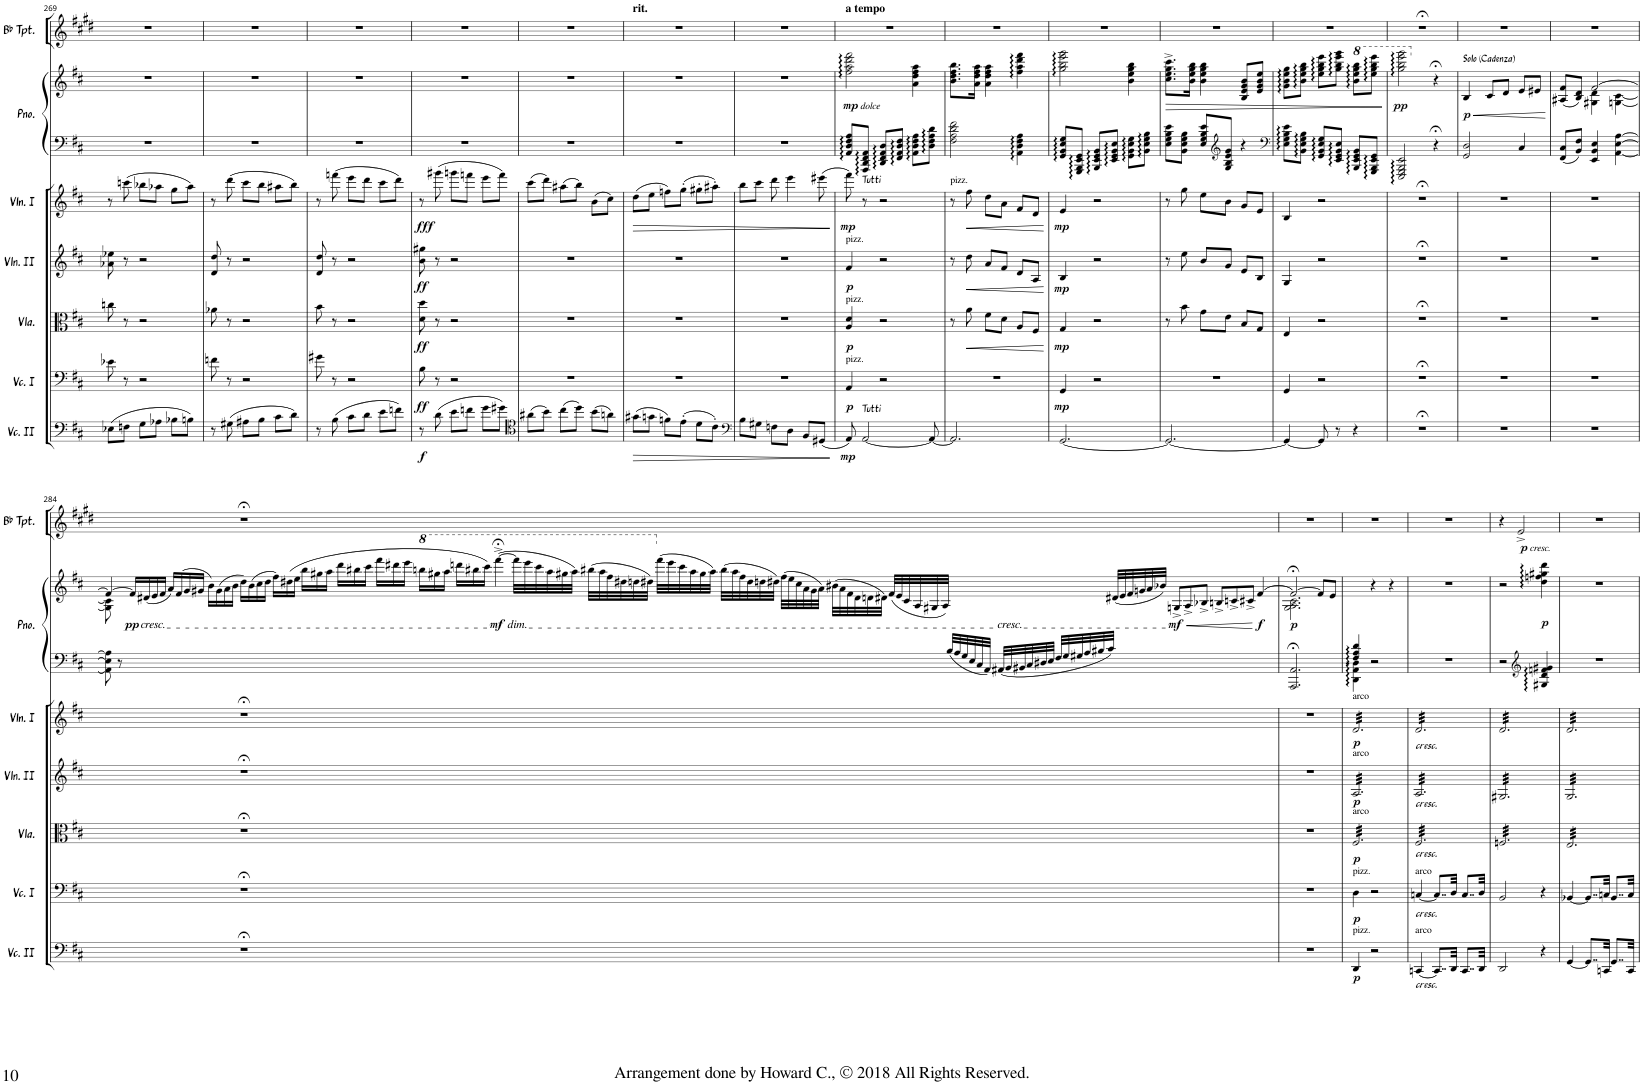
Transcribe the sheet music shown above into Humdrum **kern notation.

**kern	**dynam	**kern	**dynam	**kern	**dynam	**kern	**dynam	**kern	**dynam	**kern	**kern	**dynam	**kern	**dynam
*part7	*part7	*part6	*part6	*part5	*part5	*part4	*part4	*part3	*part3	*part2	*part2	*part2	*part1	*part1
*staff8	*staff8	*staff7	*staff7	*staff6	*staff6	*staff5	*staff5	*staff4	*staff4	*staff3	*staff2	*staff2/3	*staff1	*staff1
*I"Violoncello II	*	*I"Violoncello I	*	*I"Viola	*	*I"Violin II	*	*I"Violin I	*	*I"Piano	*	*	*I"Bb Trumpet	*
*I'Vc. II	*	*I'Vc. I	*	*I'Vla.	*	*I'Vln. II	*	*I'Vln. I	*	*I'Pno.	*	*	*I'Bb Tpt.	*
!!LO:PB:g=z
*clefF4	*	*clefF4	*	*clefC3	*	*clefG2	*	*clefG2	*	*clefF4	*clefG2	*	*clefG2	*
*	*	*	*	*	*	*	*	*	*	*	*	*	*Trd1c2	*
*k[f#c#]	*	*k[f#c#]	*	*k[f#c#]	*	*k[f#c#]	*	*k[f#c#]	*	*k[f#c#]	*k[f#c#]	*	*k[f#c#g#d#]	*
*M3/4	*	*M3/4	*	*M3/4	*	*M3/4	*	*M3/4	*	*M3/4	*M3/4	*	*M3/4	*
=269	=269	=269	=269	=269	=269	=269	=269	=269	=269	=269	=269	=269	=269	=269
(8E-X\L	.	8e-X\	.	8ccn\	.	8a-X\ 8ee-X\	.	8r	.	2.r	2.r	.	2.r	.
8Fn\J	.	8r	.	8r	.	8r	.	(8cccn\	.	.	.	.	.	.
8G\L	.	2r	.	2r	.	2r	.	8bb-X\L	.	.	.	.	.	.
8A-X\J	.	.	.	.	.	.	.	8aa-X\J	.	.	.	.	.	.
8B-X\L	.	.	.	.	.	.	.	8gg\L	.	.	.	.	.	.
8Bn\J)	.	.	.	.	.	.	.	8aa-\J)	.	.	.	.	.	.
=270	=270	=270	=270	=270	=270	=270	=270	=270	=270	=270	=270	=270	=270	=270
8r	.	8fn\	.	8a-X\	.	8d/ 8dd/	.	8r	.	2.r	2.r	.	2.r	.
(8G#X\	.	8r	.	8r	.	8r	.	(8ddd\	.	.	.	.	.	.
8A#X\L	.	2r	.	2r	.	2r	.	8ccc#\L	.	.	.	.	.	.
8B\J	.	.	.	.	.	.	.	8bb\J	.	.	.	.	.	.
8c#\L	.	.	.	.	.	.	.	8aa#X\L	.	.	.	.	.	.
8d\J)	.	.	.	.	.	.	.	8bb\J)	.	.	.	.	.	.
=271	=271	=271	=271	=271	=271	=271	=271	=271	=271	=271	=271	=271	=271	=271
8r	.	8g#X\	.	8b\	.	8d/ 8dd/	.	8r	.	2.r	2.r	.	2.r	.
(8B\	.	8r	.	8r	.	8r	.	(8fffn\	.	.	.	.	.	.
8c#\L	.	2r	.	2r	.	2r	.	8eee\L	.	.	.	.	.	.
8d\J	.	.	.	.	.	.	.	8ddd\J	.	.	.	.	.	.
8e\L	.	.	.	.	.	.	.	8ccc#\L	.	.	.	.	.	.
8fn\J)	.	.	.	.	.	.	.	8ddd\J)	.	.	.	.	.	.
=272	=272	=272	=272	=272	=272	=272	=272	=272	=272	=272	=272	=272	=272	=272
!	!LO:DY:b	!	!LO:DY:b	!	!LO:DY:b	!	!LO:DY:b	!	!LO:DY:b	!	!	!	!	!
8r	f	8B\	ff	8d\ 8dd\	ff	8b\ 8gg#X\	ff	8r	fff	2.r	2.r	.	2.r	.
(8d\	.	8r	.	8r	.	8r	.	(8ggg#X\	.	.	.	.	.	.
8e\L	.	2r	.	2r	.	2r	.	8gggn\L	.	.	.	.	.	.
8fn\J	.	.	.	.	.	.	.	8fffn\J	.	.	.	.	.	.
8g\L	.	.	.	.	.	.	.	8eee\L	.	.	.	.	.	.
8g#X\J)	.	.	.	.	.	.	.	8fff\J)	.	.	.	.	.	.
=273	=273	=273	=273	=273	=273	=273	=273	=273	=273	=273	=273	=273	=273	=273
*clefC4	*	*	*	*	*	*	*	*	*	*	*	*	*	*
(8a#X\L	.	2.r	.	2.r	.	2.r	.	(8ccc#\L	.	2.r	2.r	.	2.r	.
8b\J)	.	.	.	.	.	.	.	8ddd\J)	.	.	.	.	.	.
(8cc#\L	.	.	.	.	.	.	.	(8aa#X\L	.	.	.	.	.	.
8dd\J)	.	.	.	.	.	.	.	8bb\J)	.	.	.	.	.	.
(8b\L	.	.	.	.	.	.	.	(8b\L	.	.	.	.	.	.
8an\J)	.	.	.	.	.	.	.	8cc#\J)	.	.	.	.	.	.
=274	=274	=274	=274	=274	=274	=274	=274	=274	=274	=274	=274	=274	=274	=274
!	!	!	!	!	!	!	!	!	!	!	!	!	!LO:TX:a:B:t=rit.	!
!	!LO:HP:b	!	!	!	!	!	!	!	!LO:HP:b	!	!	!	!	!
(8g#X\L	>	2.r	.	2.r	.	2.r	.	(8dd\L	>	2.r	2.r	.	2.r	.
8gn\J	.	.	.	.	.	.	.	8ee\J	.	.	.	.	.	.
8fn\L)	.	.	.	.	.	.	.	8ffn\L)	.	.	.	.	.	.
(8e'\J	.	.	.	.	.	.	.	(8gg'\J	.	.	.	.	.	.
8d\L	.	.	.	.	.	.	.	8gg#X'\L	.	.	.	.	.	.
8c#'\J)	.	.	.	.	.	.	.	8aa#X'\J)	.	.	.	.	.	.
=275	=275	=275	=275	=275	=275	=275	=275	=275	=275	=275	=275	=275	=275	=275
*clefF4	*	*	*	*	*	*	*	*	*	*	*	*	*	*
8B\L	.	2.r	.	2.r	.	2.r	.	8bb\L	.	2.r	2.r	.	2.r	.
8G#X\J	.	.	.	.	.	.	.	8ccc#\J	.	.	.	.	.	.
8Fn\L	.	.	.	.	.	.	.	8ddd\	.	.	.	.	.	.
8D\J	.	.	.	.	.	.	.	4eee\	.	.	.	.	.	.
8BB/L	.	.	.	.	.	.	.	.	.	.	.	.	.	.
(8GG#X/J	.	.	.	.	.	.	.	(8eee#X\	.	.	.	.	.	.
.	]	.	.	.	.	.	.	.	]	.	.	.	.	.
=276	=276	=276	=276	=276	=276	=276	=276	=276	=276	=276	=276	=276	=276	=276
!	!	!	!	!	!	!	!	!	!	!	!	!	!LO:TX:a:B:t=a tempo	!
!	!	!	!	!	!	!LO:TX:a:t=pizz.	!	!	!	!	!	!	!	!
!	!	!	!	!LO:TX:a:t=pizz.	!	!	!	!	!	!	!	!	!	!
!	!	!LO:TX:a:t=pizz.	!	!	!	!	!	!	!	!	!	!	!	!
!	!LO:DY:b	!	!LO:DY:b	!	!LO:DY:b	!	!LO:DY:b	!	!LO:DY:b	!	!	!LO:DY:b	!	!
!	!	!	!	!	!	!	!	!	!	!	!	!LO:DY:n=1:b	!	!
8AA/)	mp	4AA/	p	4A/ 4d/	p	4f#/	p	8fff#\)	mp	8AA/ 8D/ 8F#/ 8A/L	2ff#\ 2aa\ 2ddd\ 2fff#\	mp other-dynamics	2.r	.
!	!	!	!	!	!	!	!	!LO:TX:a:t=Tutti	!	!	!	!	!	!
!LO:TX:a:t=Tutti	!	!	!	!	!	!	!	!	!	!	!	!	!	!
[2AA/	.	.	.	.	.	.	.	8r	.	8AAA/ 8DD/ 8FF#/ 8AA/J	.	.	.	.
.	.	2r	.	2r	.	2r	.	2r	.	8DD/ 8FF#/ 8AA/ 8D/L	.	.	.	.
.	.	.	.	.	.	.	.	.	.	8FF#/ 8AA/ 8D/ 8F#/J	.	.	.	.
.	.	.	.	.	.	.	.	.	.	8AA\ 8D\ 8F#\ 8A\L	4a\ 4dd\ 4ff#\ 4aa\	.	.	.
8AA/_	.	.	.	.	.	.	.	.	.	8D\ 8F#\ 8A\ 8d\J	.	.	.	.
=277	=277	=277	=277	=277	=277	=277	=277	=277	=277	=277	=277	=277	=277	=277
!	!	!	!	!	!	!	!	!LO:TX:a:t=pizz.	!	!	!	!	!	!
2.AA/]	.	2.r	.	8r	.	8r	.	8r	.	2F#\ 2A\ 2d\ 2f#\	8.b\ 8.dd\ 8.ff#\ 8.bb\L	.	2.r	.
!	!	!	!	!	!LO:HP:b	!	!LO:HP:b	!	!LO:HP:b	!	!	!	!	!
.	.	.	.	8a\	<	8dd\	<	8ff#\	<	.	.	.	.	.
.	.	.	.	.	.	.	.	.	.	.	16a\ 16dd\ 16ff#\ 16aa\Jk	.	.	.
.	.	.	.	8f#\L	.	8a/L	.	8dd\L	.	.	4a\ 4dd\ 4ff#\ 4aa\	.	.	.
.	.	.	.	8d\J	.	8f#/J	.	8a\J	.	.	.	.	.	.
.	.	.	.	8A/L	.	8d/L	.	8f#/L	.	4AA\ 4D\ 4F#\ 4A\	4ff#\ 4aa\ 4ddd\ 4fff#\	.	.	.
.	.	.	.	8F#/J	.	8A/J	.	8d/J	.	.	.	.	.	.
.	.	.	.	.	[	.	[	.	[	.	.	.	.	.
=278	=278	=278	=278	=278	=278	=278	=278	=278	=278	=278	=278	=278	=278	=278
!	!	!	!LO:DY:b	!	!LO:DY:b	!	!LO:DY:b	!	!LO:DY:b	!	!	!	!	!
[2.GG/	.	4GG/	mp	4G/	mp	4B/	mp	4e/	mp	8GG/ 8BB/ 8E/ 8G/L	2gg\ 2bb\ 2eee\ 2ggg\	.	2.r	.
.	.	.	.	.	.	.	.	.	.	8GGG/ 8BBB/ 8EE/ 8GG/J	.	.	.	.
.	.	2r	.	2r	.	2r	.	2r	.	8BBB/ 8EE/ 8GG/ 8BB/L	.	.	.	.
.	.	.	.	.	.	.	.	.	.	8EE/ 8GG/ 8BB/ 8E/J	.	.	.	.
.	.	.	.	.	.	.	.	.	.	8GG\ 8BB\ 8E\ 8G\L	4b\ 4ee\ 4gg\ 4bb\	.	.	.
.	.	.	.	.	.	.	.	.	.	8BB\ 8E\ 8G\ 8B\J	.	.	.	.
=279	=279	=279	=279	=279	=279	=279	=279	=279	=279	=279	=279	=279	=279	=279
!	!	!	!	!	!	!	!	!	!	!	!	!LO:HP:b	!	!
2.GG/_	.	2.r	.	8r	.	8r	.	8r	.	8E\ 8G\ 8B\ 8e\L	8.cc#\^ 8.ee\^ 8.gg\^ 8.ccc#\^L	>	2.r	.
.	.	.	.	8b\	.	8ee\	.	8gg\	.	8BB\ 8E\ 8G\ 8B\J	.	.	.	.
.	.	.	.	.	.	.	.	.	.	.	16b\ 16ee\ 16gg\ 16bb\Jk	.	.	.
.	.	.	.	8g\L	.	8b/L	.	8ee\L	.	8E/ 8G/ 8B/ 8e/L	4b\ 4ee\ 4gg\ 4bb\	.	.	.
*	*	*	*	*	*	*	*	*	*	*clefG2	*	*	*	*
.	.	.	.	8e\J	.	8g/J	.	8b\J	.	8G/ 8B/ 8e/ 8g/J	.	.	.	.
.	.	.	.	8B/L	.	8e/L	.	8g/L	.	4r	8B/ 8e/ 8g/ 8b/L	.	.	.
.	.	.	.	8G/J	.	8B/J	.	8e/J	.	.	8e/ 8g/ 8b/ 8ee/J	.	.	.
=280	=280	=280	=280	=280	=280	=280	=280	=280	=280	=280	=280	=280	=280	=280
*	*	*	*	*	*	*	*	*	*	*clefF4	*	*	*	*
4GG/_	.	4GG/	.	4E/	.	4G/	.	4B/	.	8E\ 8G\ 8B\ 8e\L	8g\ 8b\ 8ee\ 8gg\L	.	2.r	.
.	.	.	.	.	.	.	.	.	.	8BB\ 8E\ 8G\ 8B\J	8b\ 8ee\ 8gg\ 8bb\J	.	.	.
8GG/]	.	2r	.	2r	.	2r	.	2r	.	8GG/ 8BB/ 8E/ 8G/L	8ee\ 8gg\ 8bb\ 8eee\L	.	.	.
8r	.	.	.	.	.	.	.	.	.	8EE/ 8GG/ 8BB/ 8E/J	8gg\ 8bb\ 8eee\ 8ggg\J	.	.	.
*	*	*	*	*	*	*	*	*	*	*	*8va	*	*	*
4r	.	.	.	.	.	.	.	.	.	8BBB/ 8EE/ 8GG/ 8BB/L	8bb\ 8eee\ 8ggg\ 8bbb\L	.	.	.
.	.	.	.	.	.	.	.	.	.	8GGG/ 8BBB/ 8EE/ 8GG/J	8eee\ 8ggg\ 8bbb\ 8eeee\J	.	.	.
.	.	.	.	.	.	.	.	.	.	.	.	]	.	.
=281	=281	=281	=281	=281	=281	=281	=281	=281	=281	=281	=281	=281	=281	=281
!	!	!	!	!	!	!	!	!	!	!	!	!LO:DY:b	!	!
2.r;<	.	2.r;<	.	2.r;<	.	2.r;<	.	2.r;<	.	2EEE/ 2GGG/ 2BBB/ 2EE/	2ggg\ 2bbb\ 2eeee\ 2gggg\	pp	2.r;<	.
*	*	*	*	*	*	*	*	*	*	*	*X8va	*	*	*
.	.	.	.	.	.	.	.	.	.	4r;<	4r;<	.	.	.
=282	=282	=282	=282	=282	=282	=282	=282	=282	=282	=282	=282	=282	=282	=282
!	!	!	!	!	!	!	!	!	!	!	!LO:TX:a:t=Solo (Cadenza)	!	!	!
!	!	!	!	!	!	!	!	!	!	!	!	!LO:HP:b	!	!
!	!	!	!	!	!	!	!	!	!	!	!	!LO:DY:n=1:b	!	!
2.r	.	2.r	.	2.r	.	2.r	.	2.r	.	2GG/ 2D/	4B/	< p	2.r	.
.	.	.	.	.	.	.	.	.	.	.	8c#/L	.	.	.
.	.	.	.	.	.	.	.	.	.	.	8d/J	.	.	.
.	.	.	.	.	.	.	.	.	.	4C#/	8e/L	.	.	.
.	.	.	.	.	.	.	.	.	.	.	8e#X/J	.	.	.
.	.	.	.	.	.	.	.	.	.	.	.	[	.	.
=283	=283	=283	=283	=283	=283	=283	=283	=283	=283	=283	=283	=283	=283	=283
*	*	*	*	*	*	*	*	*	*	*	*^	*	*	*
2.r	.	2.r	.	2.r	.	2.r	.	2.r	.	8FF#/ 8C#/L	(8A#X/ 8f#/L	4ryy	.	2.r	.
.	.	.	.	.	.	.	.	.	.	8BB/ 8F#/J	8B/ 8d/J)	.	.	.	.
.	.	.	.	.	.	.	.	.	.	4EE/ 4BB/ 4E/	[2f#/	4G#X\ 4d\	.	.	.
.	.	.	.	.	.	.	.	.	.	[4AA\ [4E\ [4A\	.	[4Gn\ [4c#\	.	.	.
!!LO:LB:g=z
=284	=284	=284	=284	=284	=284	=284	=284	=284	=284	=284	=284	=284	=284	=284	=284
2.ryy	.	2.ryy	.	2.ryy	.	2.ryy	.	2.ryy	.	8AA\] 8E\] 8A\]	4f#/_	8G\] 8c#\]	.	2.ryy	.
.	.	.	.	.	.	.	.	.	.	8r	.	1ryy	.	.	.
!	!	!	!	!	!	!	!	!	!	!	!LO:TX:b:i:t=cresc.	!	!	!	!
!	!	!	!	!	!	!	!	!	!	!	!	!	!LO:DY:b	!	!
.	.	.	.	.	.	.	.	.	.	8ryy	16f#/LL]	.	pp	.	.
.	.	.	.	.	.	.	.	.	.	.	(16d#X/	.	.	.	.
.	.	.	.	.	.	.	.	.	.	4ryy	16e/	.	.	.	.
.	.	.	.	.	.	.	.	.	.	.	16f#/JJ	.	.	.	.
.	.	.	.	.	.	.	.	.	.	.	16a/LL)	.	.	.	.
.	.	.	.	.	.	.	.	.	.	.	(16f#/	.	.	.	.
.	.	.	.	.	.	.	.	.	.	8ryy	16g/	.	.	.	.
.	.	.	.	.	.	.	.	.	.	.	16g#X/JJ	.	.	.	.
4ryy	.	4ryy	.	4ryy	.	4ryy	.	4ryy	.	4.ryy	16b\LL)	.	.	4ryy	.
.	.	.	.	.	.	.	.	.	.	.	(>16g#\	.	.	.	.
.	.	.	.	.	.	.	.	.	.	.	16a\	.	.	.	.
.	.	.	.	.	.	.	.	.	.	.	16b\JJ	.	.	.	.
1r;<	.	1r;<	.	1r;<	.	1r;<	.	1r;<	.	.	16dd\LL)	.	.	1r;<	.
.	.	.	.	.	.	.	.	.	.	.	(>16b\	.	.	.	.
.	.	.	.	.	.	.	.	.	.	0ryy	16cc#\	1ryy	.	.	.
.	.	.	.	.	.	.	.	.	.	.	16dd\JJ	.	.	.	.
*	*	*	*	*	*	*	*	*	*	*	*Xbrackettup	*	*	*	*
.	.	.	.	.	.	.	.	.	.	.	24ff#\LL)	.	.	.	.
.	.	.	.	.	.	.	.	.	.	.	(>24dd#X\	.	.	.	.
.	.	.	.	.	.	.	.	.	.	.	24ee\JJ	.	.	.	.
.	.	.	.	.	.	.	.	.	.	.	24bb\LL	.	.	.	.
.	.	.	.	.	.	.	.	.	.	.	24gg#X\	.	.	.	.
.	.	.	.	.	.	.	.	.	.	.	24aa\JJ	.	.	.	.
.	.	.	.	.	.	.	.	.	.	.	24ddd\LL	.	.	.	.
.	.	.	.	.	.	.	.	.	.	.	24bb#X\	.	.	.	.
.	.	.	.	.	.	.	.	.	.	.	24ccc#\JJ	.	.	.	.
.	.	.	.	.	.	.	.	.	.	.	24fff#\LL	.	.	.	.
.	.	.	.	.	.	.	.	.	.	.	24ddd#X\	.	.	.	.
.	.	.	.	.	.	.	.	.	.	.	24eee\JJ	.	.	.	.
*	*	*	*	*	*	*	*	*	*	*	*8va	*	*	*	*
.	.	.	.	.	.	.	.	.	.	.	24bbbn\LL	.	.	.	.
.	.	.	.	.	.	.	.	.	.	.	24ggg#X\	.	.	.	.
.	.	.	.	.	.	.	.	.	.	.	24aaa\JJ	.	.	.	.
.	.	.	.	.	.	.	.	.	.	.	24ddddn\LL	.	.	.	.
.	.	.	.	.	.	.	.	.	.	.	24bbb#X\	.	.	.	.
.	.	.	.	.	.	.	.	.	.	.	24cccc#\JJ)	.	.	.	.
!	!	!	!	!	!	!	!	!	!	!	!LO:TX:b:i:t=dim.	!	!	!	!
!	!	!	!	!	!	!	!	!	!	!	!	!	!LO:DY:b	!	!
0ryy	.	0ryy	.	0ryy	.	0ryy	.	0ryy	.	.	(>[>4ffff#;<^>\	.	mf	0ryy	.
.	.	.	.	.	.	.	.	.	.	.	.	1ryy	.	.	.
.	.	.	.	.	.	.	.	.	.	.	48ffff#\LLL]	.	.	.	.
.	.	.	.	.	.	.	.	.	.	.	48eeee\	.	.	.	.
.	.	.	.	.	.	.	.	.	.	.	48cccc#\	.	.	.	.
.	.	.	.	.	.	.	.	.	.	.	48aaa\	.	.	.	.
.	.	.	.	.	.	.	.	.	.	.	48ggg#X\	.	.	.	.
.	.	.	.	.	.	.	.	.	.	.	48aaa\JJJ)	.	.	.	.
.	.	.	.	.	.	.	.	.	.	.	(>48bbb#X\LLL	.	.	.	.
.	.	.	.	.	.	.	.	.	.	.	48aaa\	.	.	.	.
.	.	.	.	.	.	.	.	.	.	.	48fff#\	.	.	.	.
.	.	.	.	.	.	.	.	.	.	.	48ddd#X\	.	.	.	.
.	.	.	.	.	.	.	.	.	.	.	48dddn\	.	.	.	.
.	.	.	.	.	.	.	.	.	.	.	48ddd#X\JJJ)	.	.	.	.
*	*	*	*	*	*	*	*	*	*	*	*X8va	*	*	*	*
.	.	.	.	.	.	.	.	.	.	.	(>48fff#\LLL	.	.	.	.
.	.	.	.	.	.	.	.	.	.	.	48eee\	.	.	.	.
.	.	.	.	.	.	.	.	.	.	.	48ccc#\	.	.	.	.
.	.	.	.	.	.	.	.	.	.	.	48aa\	.	.	.	.
.	.	.	.	.	.	.	.	.	.	.	48gg#\	.	.	.	.
.	.	.	.	.	.	.	.	.	.	.	48aa\JJJ)	.	.	.	.
.	.	.	.	.	.	.	.	.	.	.	(>48bb#\LLL	.	.	.	.
.	.	.	.	.	.	.	.	.	.	.	48aa\	.	.	.	.
.	.	.	.	.	.	.	.	.	.	.	48ff#\	.	.	.	.
.	.	.	.	.	.	.	.	.	.	.	48dd#\	.	.	.	.
.	.	.	.	.	.	.	.	.	.	.	48ddn\	.	.	.	.
.	.	.	.	.	.	.	.	.	.	.	48dd#X\JJJ)	.	.	.	.
.	.	.	.	.	.	.	.	.	.	.	(>48ff#\LLL	.	.	.	.
.	.	.	.	.	.	.	.	.	.	.	48ee\	.	.	.	.
.	.	.	.	.	.	.	.	.	.	.	48cc#\	.	.	.	.
.	.	.	.	.	.	.	.	.	.	.	48a\	.	.	.	.
.	.	.	.	.	.	.	.	.	.	.	48g#\	.	.	.	.
.	.	.	.	.	.	.	.	.	.	.	48a\JJJ)	.	.	.	.
.	.	.	.	.	.	.	.	.	.	.	(>48b#X\LLL	.	.	.	.
.	.	.	.	.	.	.	.	.	.	.	48a\	.	.	.	.
.	.	.	.	.	.	.	.	.	.	.	48f#\	.	.	.	.
.	.	.	.	.	.	.	.	.	.	.	48d#\	.	.	.	.
.	.	.	.	.	.	.	.	.	.	.	48dn\	.	.	.	.
.	.	.	.	.	.	.	.	.	.	.	48d#X\JJJ)	.	.	.	.
.	.	.	.	.	.	.	.	.	.	.	(<48f#/LLL	.	.	.	.
.	.	.	.	.	.	.	.	.	.	.	48e/	.	.	.	.
.	.	.	.	.	.	.	.	.	.	.	48c#/	.	.	.	.
.	.	.	.	.	.	.	.	.	.	.	48A/	.	.	.	.
.	.	.	.	.	.	.	.	.	.	.	48G#X/	.	.	.	.
.	.	.	.	.	.	.	.	.	.	.	48A/JJJ)	.	.	.	.
*	*	*	*	*	*	*	*	*	*	*Xbrackettup	*	*	*	*	*
.	.	.	.	.	.	.	.	.	.	48B/LLL	8ryy	1ryy	.	.	.
.	.	.	.	.	.	.	.	.	.	48A/	.	.	.	.	.
.	.	.	.	.	.	.	.	.	.	48G/	.	.	.	.	.
.	.	.	.	.	.	.	.	.	.	48E/	.	.	.	.	.
.	.	.	.	.	.	.	.	.	.	48C#/	.	.	.	.	.
.	.	.	.	.	.	.	.	.	.	48AA/JJJ	.	.	.	.	.
!	!	!	!	!	!	!	!	!	!	!	!LO:TX:b:i:t=cresc.	!	!	!	!
.	.	.	.	.	.	.	.	.	.	48AA#X/LLL	8ryy	.	.	.	.
.	.	.	.	.	.	.	.	.	.	48BB/	.	.	.	.	.
.	.	.	.	.	.	.	.	.	.	48BB#X/	.	.	.	.	.
.	.	.	.	.	.	.	.	.	.	48C#/	.	.	.	.	.
.	.	.	.	.	.	.	.	.	.	48D#X/	.	.	.	.	.
.	.	.	.	.	.	.	.	.	.	48E/JJJ	.	.	.	.	.
.	.	.	.	.	.	.	.	.	.	48F#/LLL	8ryy	.	.	.	.
.	.	.	.	.	.	.	.	.	.	48G/	.	.	.	.	.
.	.	.	.	.	.	.	.	.	.	48G#X/	.	.	.	.	.
.	.	.	.	.	.	.	.	.	.	48A/	.	.	.	.	.
.	.	.	.	.	.	.	.	.	.	48B#X/	.	.	.	.	.
.	.	.	.	.	.	.	.	.	.	48c#/JJJ	.	.	.	.	.
.	.	.	.	.	.	.	.	.	.	4ryy	(<48d#X/LLL	.	.	.	.
.	.	.	.	.	.	.	.	.	.	.	48e/	.	.	.	.
.	.	.	.	.	.	.	.	.	.	.	48f#/	.	.	.	.
.	.	.	.	.	.	.	.	.	.	.	48gn/	.	.	.	.
.	.	.	.	.	.	.	.	.	.	.	48a/	.	.	.	.
.	.	.	.	.	.	.	.	.	.	.	48b-X;</JJJ)	.	.	.	.
!	!	!	!	!	!	!	!	!	!	!	!	!	!LO:HP:b	!	!
!	!	!	!	!	!	!	!	!	!	!	!	!	!LO:DY:n=1:b	!	!
.	.	.	.	.	.	.	.	.	.	.	12Gn^</L	.	< mf	.	.
.	.	.	.	.	.	.	.	.	.	.	12A^</	.	.	.	.
.	.	.	.	.	.	.	.	.	.	4ryy	.	.	.	.	.
.	.	.	.	.	.	.	.	.	.	.	12B-X^</J	.	.	.	.
.	.	.	.	.	.	.	.	.	.	.	12Bn^</L	.	.	.	.
.	.	.	.	.	.	.	.	.	.	.	12cn^</	.	.	.	.
4ryy	.	4ryy	.	4ryy	.	4ryy	.	4ryy	.	4ryy	.	.	.	4ryy	.
.	.	.	.	.	.	.	.	.	.	.	12c#X^</J	.	.	.	.
!	!	!	!	!	!	!	!	!	!	!	!	!	!LO:DY:n=2:b	!	!
.	.	.	.	.	.	.	.	.	.	.	[4f#/	4ryy	[ f	.	.
8ryy	.	8ryy	.	8ryy	.	8ryy	.	8ryy	.	8ryy	.	.	.	8ryy	.
=285	=285	=285	=285	=285	=285	=285	=285	=285	=285	=285	=285	=285	=285	=285	=285
!	!	!	!	!	!	!	!	!	!	!	!	!	!LO:DY:b	!	!
2.r	.	2.r	.	2.r	.	2.r	.	2.r	.	2.AAA/;< 2.AA/;<	2f#;</_	2.G\ 2.A\ 2.c#\	p	2.r	.
.	.	.	.	.	.	.	.	.	.	.	8f#/L]	.	.	.	.
.	.	.	.	.	.	.	.	.	.	.	8e/J	.	.	.	.
4ryy	.	4ryy	.	4ryy	.	4ryy	.	4ryy	.	4.ryy	4.ryy	4.ryy	.	4ryy	.
8ryy	.	8ryy	.	8ryy	.	8ryy	.	8ryy	.	.	.	.	.	8ryy	.
*	*	*	*	*	*	*	*	*	*	*	*v	*v	*	*	*
=286	=286	=286	=286	=286	=286	=286	=286	=286	=286	=286	=286	=286	=286	=286
*	*	*	*	*	*	*	*	*	*	*^	*	*	*	*
!	!	!	!	!	!	!	!	!LO:TX:a:t=arco	!	!	!	!	!	!	!
!	!	!	!	!	!	!LO:TX:a:t=arco	!	!	!	!	!	!	!	!	!
!	!	!	!	!LO:TX:a:t=arco	!	!	!	!	!	!	!	!	!	!	!
!	!	!LO:TX:a:t=pizz.	!	!	!	!	!	!	!	!	!	!	!	!	!
!LO:TX:a:t=pizz.	!	!	!	!	!	!	!	!	!	!	!	!	!	!	!
!	!LO:DY:b	!	!LO:DY:b	!	!LO:DY:b	!	!LO:DY:b	!	!LO:DY:b	!	!	!	!	!	!
*	*	*	*	*tremolo	*	*	*	*	*	*	*	*	*	*	*
*	*	*	*	*	*	*tremolo	*	*	*	*	*	*	*	*	*
*	*	*	*	*	*	*	*	*tremolo	*	*	*	*	*	*	*
4DD/	p	4D\	p	32F#/LLL	p	32A/LLL	p	32d/LLL	p	4F#/ 4A/ 4d/	4DD\ 4AA\ 4D\	4ryy	.	2.r	.
.	.	.	.	32F#/	.	32A/	.	32d/	.	.	.	.	.	.	.
.	.	.	.	32F#/	.	32A/	.	32d/	.	.	.	.	.	.	.
.	.	.	.	32F#/	.	32A/	.	32d/	.	.	.	.	.	.	.
.	.	.	.	32F#/	.	32A/	.	32d/	.	.	.	.	.	.	.
.	.	.	.	32F#/	.	32A/	.	32d/	.	.	.	.	.	.	.
.	.	.	.	32F#/	.	32A/	.	32d/	.	.	.	.	.	.	.
.	.	.	.	32F#/	.	32A/	.	32d/	.	.	.	.	.	.	.
2r	.	2r	.	32F#/	.	32A/	.	32d/	.	2r	2ryy	4r	.	.	.
.	.	.	.	32F#/	.	32A/	.	32d/	.	.	.	.	.	.	.
.	.	.	.	32F#/	.	32A/	.	32d/	.	.	.	.	.	.	.
.	.	.	.	32F#/	.	32A/	.	32d/	.	.	.	.	.	.	.
.	.	.	.	32F#/	.	32A/	.	32d/	.	.	.	.	.	.	.
.	.	.	.	32F#/	.	32A/	.	32d/	.	.	.	.	.	.	.
.	.	.	.	32F#/	.	32A/	.	32d/	.	.	.	.	.	.	.
.	.	.	.	32F#/	.	32A/	.	32d/	.	.	.	.	.	.	.
.	.	.	.	32F#/	.	32A/	.	32d/	.	.	.	4r	.	.	.
.	.	.	.	32F#/	.	32A/	.	32d/	.	.	.	.	.	.	.
.	.	.	.	32F#/	.	32A/	.	32d/	.	.	.	.	.	.	.
.	.	.	.	32F#/	.	32A/	.	32d/	.	.	.	.	.	.	.
.	.	.	.	32F#/	.	32A/	.	32d/	.	.	.	.	.	.	.
.	.	.	.	32F#/	.	32A/	.	32d/	.	.	.	.	.	.	.
.	.	.	.	32F#/	.	32A/	.	32d/	.	.	.	.	.	.	.
.	.	.	.	32F#/JJJ	.	32A/JJJ	.	32d/JJJ	.	.	.	.	.	.	.
*	*	*	*	*	*	*	*	*	*	*v	*v	*	*	*	*
=287	=287	=287	=287	=287	=287	=287	=287	=287	=287	=287	=287	=287	=287	=287
!	!	!	!	!	!	!	!	!LO:TX:a:i:t=cresc.	!	!	!	!	!	!
!	!	!	!	!	!	!LO:TX:a:i:t=cresc.	!	!	!	!	!	!	!	!
!	!	!	!	!LO:TX:a:i:t=cresc.	!	!	!	!	!	!	!	!	!	!
!	!	!LO:TX:a:i:t=cresc.	!	!	!	!	!	!	!	!	!	!	!	!
!	!	!LO:TX:a:t=arco	!	!	!	!	!	!	!	!	!	!	!	!
!LO:TX:a:i:t=cresc.	!	!	!	!	!	!	!	!	!	!	!	!	!	!
!LO:TX:a:t=arco	!	!	!	!	!	!	!	!	!	!	!	!	!	!
[4CCn/	.	[4Cn/	.	32F#/LLL	.	32A/LLL	.	32d/LLL	.	2.r	2.r	.	2.r	.
.	.	.	.	32F#/	.	32A/	.	32d/	.	.	.	.	.	.
.	.	.	.	32F#/	.	32A/	.	32d/	.	.	.	.	.	.
.	.	.	.	32F#/	.	32A/	.	32d/	.	.	.	.	.	.
.	.	.	.	32F#/	.	32A/	.	32d/	.	.	.	.	.	.
.	.	.	.	32F#/	.	32A/	.	32d/	.	.	.	.	.	.
.	.	.	.	32F#/	.	32A/	.	32d/	.	.	.	.	.	.
.	.	.	.	32F#/	.	32A/	.	32d/	.	.	.	.	.	.
8..CC/L]	.	8..C/L]	.	32F#/	.	32A/	.	32d/	.	.	.	.	.	.
.	.	.	.	32F#/	.	32A/	.	32d/	.	.	.	.	.	.
.	.	.	.	32F#/	.	32A/	.	32d/	.	.	.	.	.	.
.	.	.	.	32F#/	.	32A/	.	32d/	.	.	.	.	.	.
.	.	.	.	32F#/	.	32A/	.	32d/	.	.	.	.	.	.
.	.	.	.	32F#/	.	32A/	.	32d/	.	.	.	.	.	.
.	.	.	.	32F#/	.	32A/	.	32d/	.	.	.	.	.	.
32DD/Jkk	.	32D/Jkk	.	32F#/	.	32A/	.	32d/	.	.	.	.	.	.
8..CC/L	.	8..C/L	.	32F#/	.	32A/	.	32d/	.	.	.	.	.	.
.	.	.	.	32F#/	.	32A/	.	32d/	.	.	.	.	.	.
.	.	.	.	32F#/	.	32A/	.	32d/	.	.	.	.	.	.
.	.	.	.	32F#/	.	32A/	.	32d/	.	.	.	.	.	.
.	.	.	.	32F#/	.	32A/	.	32d/	.	.	.	.	.	.
.	.	.	.	32F#/	.	32A/	.	32d/	.	.	.	.	.	.
.	.	.	.	32F#/	.	32A/	.	32d/	.	.	.	.	.	.
32DD/Jkk	.	32D/Jkk	.	32F#/JJJ	.	32A/JJJ	.	32d/JJJ	.	.	.	.	.	.
=288	=288	=288	=288	=288	=288	=288	=288	=288	=288	=288	=288	=288	=288	=288
2DD/	.	2BB/	.	32Fn/LLL	.	32G#X/LLL	.	32d/LLL	.	2r	2r	.	4r	.
.	.	.	.	32Fn/	.	32G#X/	.	32d/	.	.	.	.	.	.
.	.	.	.	32Fn/	.	32G#X/	.	32d/	.	.	.	.	.	.
.	.	.	.	32Fn/	.	32G#X/	.	32d/	.	.	.	.	.	.
.	.	.	.	32Fn/	.	32G#X/	.	32d/	.	.	.	.	.	.
.	.	.	.	32Fn/	.	32G#X/	.	32d/	.	.	.	.	.	.
.	.	.	.	32Fn/	.	32G#X/	.	32d/	.	.	.	.	.	.
.	.	.	.	32Fn/	.	32G#X/	.	32d/	.	.	.	.	.	.
!	!	!	!	!	!	!	!	!	!	!	!	!	!	!LO:DY:b
!	!	!	!	!	!	!	!	!	!	!	!	!	!	!LO:DY:n=1:b
.	.	.	.	32Fn/	.	32G#X/	.	32d/	.	.	.	.	2e^/	p other-dynamics
.	.	.	.	32Fn/	.	32G#X/	.	32d/	.	.	.	.	.	.
.	.	.	.	32Fn/	.	32G#X/	.	32d/	.	.	.	.	.	.
.	.	.	.	32Fn/	.	32G#X/	.	32d/	.	.	.	.	.	.
.	.	.	.	32Fn/	.	32G#X/	.	32d/	.	.	.	.	.	.
.	.	.	.	32Fn/	.	32G#X/	.	32d/	.	.	.	.	.	.
.	.	.	.	32Fn/	.	32G#X/	.	32d/	.	.	.	.	.	.
.	.	.	.	32Fn/	.	32G#X/	.	32d/	.	.	.	.	.	.
*	*	*	*	*	*	*	*	*	*	*clefG2	*	*	*	*
!	!	!	!	!	!	!	!	!	!	!	!	!LO:DY:b	!	!
4r	.	4r	.	32Fn/	.	32G#X/	.	32d/	.	4G#X/ 4d/ 4fn/ 4g#X/	4dd\ 4ffn\ 4gg#X\ 4ddd\	p	.	.
.	.	.	.	32Fn/	.	32G#X/	.	32d/	.	.	.	.	.	.
.	.	.	.	32Fn/	.	32G#X/	.	32d/	.	.	.	.	.	.
.	.	.	.	32Fn/	.	32G#X/	.	32d/	.	.	.	.	.	.
.	.	.	.	32Fn/	.	32G#X/	.	32d/	.	.	.	.	.	.
.	.	.	.	32Fn/	.	32G#X/	.	32d/	.	.	.	.	.	.
.	.	.	.	32Fn/	.	32G#X/	.	32d/	.	.	.	.	.	.
.	.	.	.	32Fn/JJJ	.	32G#X/JJJ	.	32d/JJJ	.	.	.	.	.	.
=289	=289	=289	=289	=289	=289	=289	=289	=289	=289	=289	=289	=289	=289	=289
[4GG/	.	[4BB-X/	.	32E/LLL	.	32G/LLL	.	32d/LLL	.	2.r	2.r	.	2.r	.
.	.	.	.	32E/	.	32G/	.	32d/	.	.	.	.	.	.
.	.	.	.	32E/	.	32G/	.	32d/	.	.	.	.	.	.
.	.	.	.	32E/	.	32G/	.	32d/	.	.	.	.	.	.
.	.	.	.	32E/	.	32G/	.	32d/	.	.	.	.	.	.
.	.	.	.	32E/	.	32G/	.	32d/	.	.	.	.	.	.
.	.	.	.	32E/	.	32G/	.	32d/	.	.	.	.	.	.
.	.	.	.	32E/	.	32G/	.	32d/	.	.	.	.	.	.
8..GG/L]	.	8..BB-/L]	.	32E/	.	32G/	.	32d/	.	.	.	.	.	.
.	.	.	.	32E/	.	32G/	.	32d/	.	.	.	.	.	.
.	.	.	.	32E/	.	32G/	.	32d/	.	.	.	.	.	.
.	.	.	.	32E/	.	32G/	.	32d/	.	.	.	.	.	.
.	.	.	.	32E/	.	32G/	.	32d/	.	.	.	.	.	.
.	.	.	.	32E/	.	32G/	.	32d/	.	.	.	.	.	.
.	.	.	.	32E/	.	32G/	.	32d/	.	.	.	.	.	.
32CCn/Jkk	.	32Cn/Jkk	.	32E/	.	32G/	.	32d/	.	.	.	.	.	.
8..GG/L	.	8..BB-/L	.	32E/	.	32G/	.	32d/	.	.	.	.	.	.
.	.	.	.	32E/	.	32G/	.	32d/	.	.	.	.	.	.
.	.	.	.	32E/	.	32G/	.	32d/	.	.	.	.	.	.
.	.	.	.	32E/	.	32G/	.	32d/	.	.	.	.	.	.
.	.	.	.	32E/	.	32G/	.	32d/	.	.	.	.	.	.
.	.	.	.	32E/	.	32G/	.	32d/	.	.	.	.	.	.
.	.	.	.	32E/	.	32G/	.	32d/	.	.	.	.	.	.
32CC/Jkk	.	32C/Jkk	.	32E/JJJ	.	32G/JJJ	.	32d/JJJ	.	.	.	.	.	.
*	*	*	*	*	*	*	*	*Xtremolo	*	*	*	*	*	*
*	*	*	*	*	*	*Xtremolo	*	*	*	*	*	*	*	*
*	*	*	*	*Xtremolo	*	*	*	*	*	*	*	*	*	*
=	=	=	=	=	=	=	=	=	=	=	=	=	=	=
*-	*-	*-	*-	*-	*-	*-	*-	*-	*-	*-	*-	*-	*-	*-
